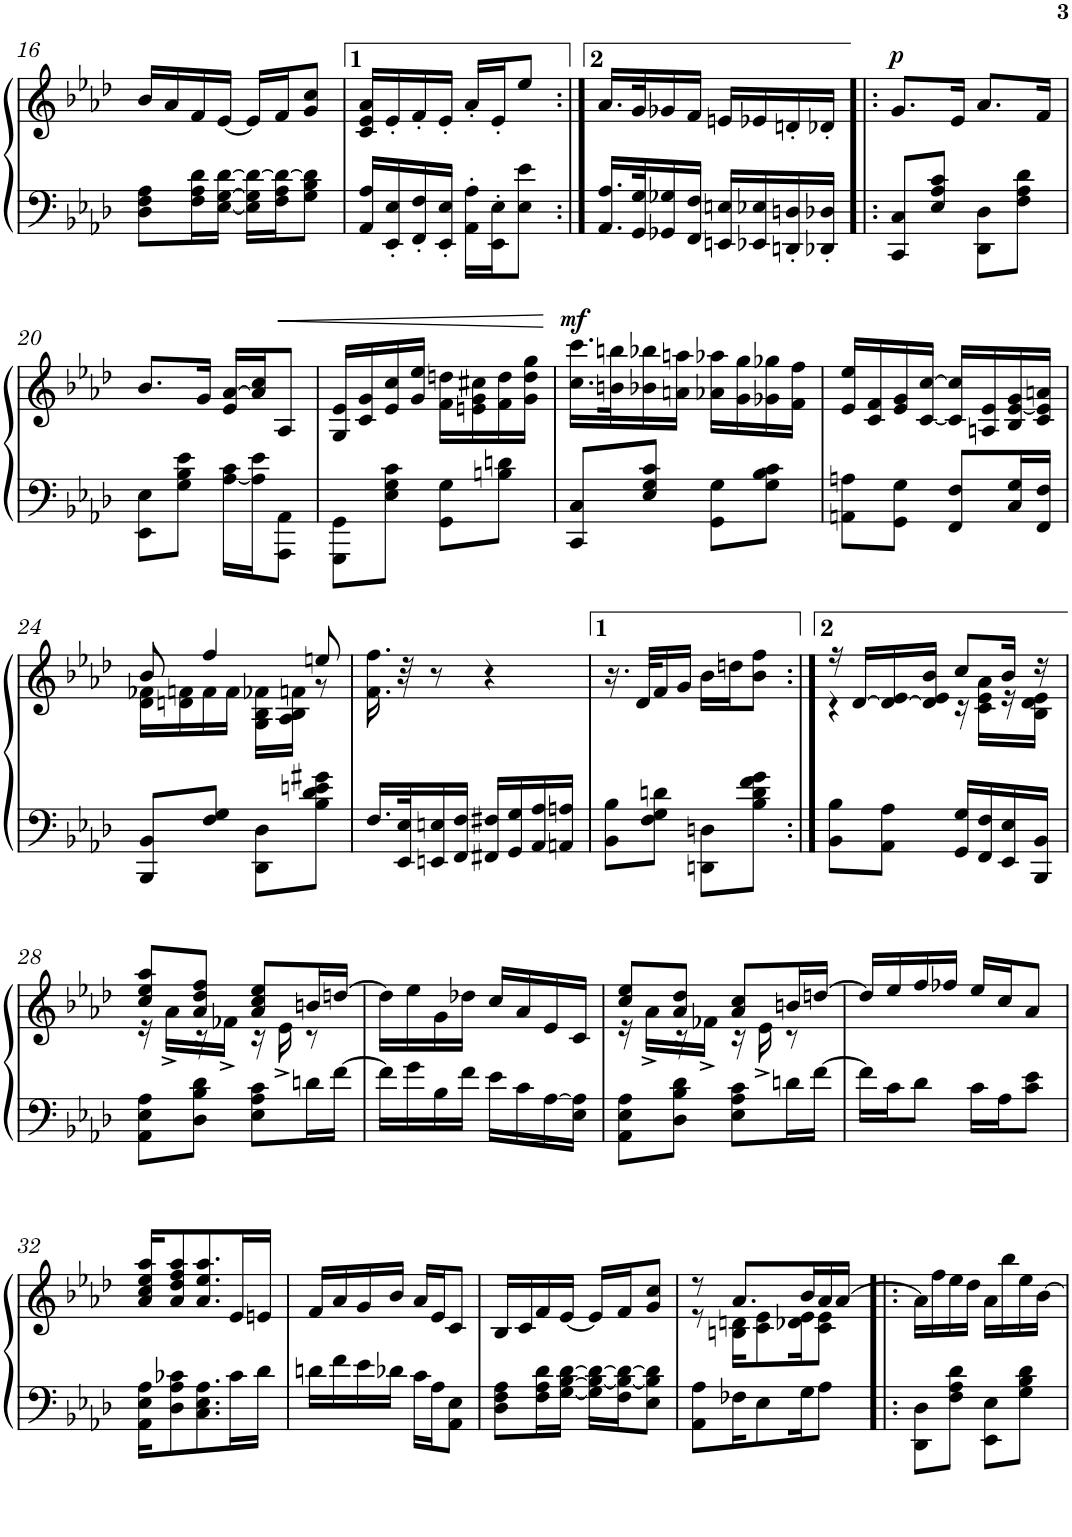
**kern	**kern	**dynam
*part1	*part1	*part1
*staff2	*staff1	*staff1/2
*I"Piano	*	*
*I'Pno.	*	*
!!LO:PB:g=z
*clefF4	*clefG2	*
*k[b-e-a-d-]	*k[b-e-a-d-]	*
*A-:	*A-:	*
*M2/4	*M2/4	*
=16	=16	=16
8D-\ 8F\ 8A-\L	16b-/LL	.
.	16a-/	.
16F\ 16A-\ 16d-\L	16f/	.
[16E-\ [16G\ [16d-\JJ	[16e-/JJ	.
16E-\] 16G\] 16d-\_LL	16e-/LL]	.
16F\ 16A-\ 16d-\_J	16f/J	.
8G\ 8B-\ 8d-\]J	8g/ 8cc/J	.
=17	=17	=17
16AA-/ 16A-/LL	16c/ 16e-/ 16a-/LL	.
16EE-/' 16E-/'	16e-'/	.
16FF/' 16F/'	16f'/	.
16EE-/' 16E-/'JJ	16e-'/JJ	.
16AA-\' 16A-\'LL	16a-'/LL	.
16EE-\' 16E-\'J	16e-'/J	.
8E-\ 8e-\J	8ee-/J	.
=18:|!	=18:|!	=18:|!
16.AA-/ 16.A-/LL	16.a-/LL	.
32GG/ 32G/K	32g/K	.
16GG-X/ 16G-X/	16g-X/	.
16FF/ 16F/JJ	16f/JJ	.
16EEn/ 16En/LL	16en/LL	.
16EE-X/ 16E-X/	16e-X/	.
16DDn/' 16Dn/'	16dn'/	.
16DD-X/' 16D-X/'JJ	16d-X'/JJ	.
=19!|:	=19!|:	=19!|:
!	!	!LO:DY:a
8CC/ 8C/L	8.g/L	p
8E-/ 8A-/ 8c/J	.	.
.	16e-/Jk	.
8DD-\ 8D-\L	8.a-/L	.
8F\ 8A-\ 8d-\J	.	.
.	16f/Jk	.
!!LO:LB:g=z
=20	=20	=20
8EE-\ 8E-\L	8.b-/L	.
8G\ 8B-\ 8e-\J	.	.
.	16g/Jk	.
[16A-\ 16c\LL	16e-/ [16a-/LL	.
16A-\] 16e-\J	16a-/] 16cc/J	.
!	!	!LO:HP:b
8AAA-\ 8AA-\J	8A-/J	<
=21	=21	=21
8GGG\ 8GG\L	16G/ 16e-/LL	.
.	16c/ 16g/	.
8E-\ 8G\ 8c\J	16e-/ 16cc/	.
.	16g/ 16ee-/JJ	.
8GG\ 8G\L	16f\ 16ddn\LL	.
.	16en\ 16g\ 16cc#X\	.
8Bn\ 8dn\J	16f\ 16dd\	.
.	16g\ 16dd\ 16gg\JJ	.
.	.	[
=22	=22	=22
!	!	!LO:DY:a
8CC/ 8C/L	16.cc\ 16.ccc\LL	mf
.	32bn\ 32bbn\K	.
8E-/ 8G/ 8c/J	16b-X\ 16bb-X\	.
.	16an\ 16aan\JJ	.
8GG\ 8G\L	16a-X\ 16aa-X\LL	.
.	16g\ 16gg\	.
8G\ 8B-\ 8c\J	16g-X\ 16gg-X\	.
.	16f\ 16ff\JJ	.
=23	=23	=23
8AAn\ 8An\L	16e-/ 16ee-/LL	.
.	16c/ 16f/	.
8GG\ 8G\J	16e-/ 16g/	.
.	[16c/ [16cc/JJ	.
8FF/ 8F/L	16c/] 16cc/]LL	.
.	16An/ 16e-/	.
16C/ 16G/L	16B-/ [16e-/ 16g/	.
16FF/ 16F/JJ	16c/ 16e-/] 16an/JJ	.
!!LO:LB:g=z
=24	=24	=24
*	*^	*
8BBB-/ 8BB-/L	8b-/	16d-\ 16f-X\LL	.
.	.	16dn\ 16fn\	.
8F/ 8G/J	4ff/	16f\	.
.	.	16f\JJ	.
8DD-\ 8D-\L	.	16G\ 16B-\ 16f-X\LL	.
.	.	16A-\ 16B-\ 16fn\JJ	.
8B-\ 8d-\ 8en\ 8g#X\J	8een/	8r	.
*	*v	*v	*
=25	=25	=25
16.F/LL	16.f\ 16.ff\	.
32EE-/ 32E-/K	32r	.
16EEn/ 16En/	8r	.
16FF/ 16F/JJ	.	.
16FF#X/ 16F#X/LL	4r	.
16GG/ 16G/	.	.
16AA-/ 16A-/	.	.
16AAn/ 16An/JJ	.	.
=26	=26	=26
8BB-\ 8B-\L	16.r	.
.	32d-/KLL	.
8F\ 8G\ 8dn\J	16f/	.
.	16g/JJ	.
8DDn\ 8Dn\L	16b-\LL	.
.	16ddn\J	.
8B-\ 8d\ 8f\ 8g\J	8b-\ 8ff\J	.
=27:|!	=27:|!	=27:|!
*	*^	*
8BB-\ 8B-\L	16r	4r	.
.	[>16d-/LL	.	.
8AA-\ 8A-\J	16d-/_ 16e-/	.	.
.	16d-/] 16e-/ 16b-/JJ	.	.
16GG/ 16G/LL	8cc/L	16r	.
16FF/ 16F/	.	16c\ 16e-\ 16a-\LL	.
16EE-/ 16E-/	16b-/Jk	16r	.
16BBB-/ 16BB-/JJ	16r	16B-\ 16d-\ 16e-\JJ	.
!!LO:LB:g=z	!!
=28	=28	=28	=28
8AA-\ 8E-\ 8A-\L	8cc/ 8ee-/ 8aa-/L	16r	.
.	.	16a-^\LL	.
8D-\ 8B-\ 8d-\J	8a-/ 8dd-/ 8ff/J	16r	.
.	.	16f-X^\JJ	.
8E-\ 8A-\ 8c\L	8a-/ 8cc/ 8ee-/L	16r	.
.	.	16e-^\	.
16dn\L	16bn/L	8r	.
[16f\JJ	[>16ddn/JJ	.	.
*	*v	*v	*
=29	=29	=29
16f\LL]	16dd\LL]	.
16g\	16ee-\	.
16B-\	16g\	.
16f\JJ	16dd-X\JJ	.
16e-\LL	16cc/LL	.
16c\	16a-/	.
[16A-\	16e-/	.
16E-\ 16A-\]JJ	16c/JJ	.
=30	=30	=30
*	*^	*
8AA-\ 8E-\ 8A-\L	8cc/ 8ee-/L	16r	.
.	.	16a-^\LL	.
8D-\ 8B-\ 8d-\J	8a-/ 8dd-/J	16r	.
.	.	16f-X^\JJ	.
8E-\ 8A-\ 8c\L	8a-/ 8cc/L	16r	.
.	.	16e-^\	.
16dn\L	16bn/L	8r	.
[16f\JJ	[>16ddn/JJ	.	.
*	*v	*v	*
=31	=31	=31
16f\LL]	16dd/LL]	.
16c\J	16ee-/	.
8d-\J	16ff/	.
.	16ff-X/JJ	.
16c\LL	16ee-/LL	.
16A-\J	16cc/J	.
8c\ 8e-\J	8a-/J	.
!!LO:LB:g=z
=32	=32	=32
16AA-\ 16E-\ 16A-\KL	16a-/ 16cc/ 16ee-/ 16aa-/KL	.
8D-\ 8A-\ 8c-X\	8a-/ 8dd-/ 8ff/ 8aa-/	.
8.C\ 8.E-\ 8.A-\	8.a-/ 8.ee-/ 8.aa-/	.
16c-\L	16e-/L	.
16d-\JJ	16en/JJ	.
=33	=33	=33
16dn\LL	16f/LL	.
16f\	16a-/	.
16e-\	16g/	.
16d-X\JJ	16b-/JJ	.
16c\LL	16a-/LL	.
16A-\J	16e-/J	.
8AA-\ 8E-\J	8c/J	.
=34	=34	=34
8D-\ 8F\ 8A-\L	16B-/LL	.
.	16c/	.
16F\ 16A-\ 16d-\L	16f/	.
[16G\ [16B-\ [16d-\JJ	[16e-/JJ	.
16G\] 16B-\_ 16d-\_LL	16e-/LL]	.
16F\ 16B-\_ 16d-\_J	16f/J	.
8E-\ 8B-\] 8d-\]J	8g/ 8cc/J	.
=35	=35	=35
*	*^	*
8AA-\ 8A-\L	8r	8r	.
16F-X\K	8.a-/L	16Bn\ 16dn\KL	.
8E-\	.	8c\ 8e-\	.
16G\K	16b-/L	16d-X\ 16e-\K	.
8A-\J	16a-/	8c\ 8e-\J	.
.	[>16a-/JJ	.	.
*	*v	*v	*
=36!|:	=36!|:	=36!|:
8DD-\ 8D-\L	16a-\LL]	.
.	16ff\	.
8F\ 8A-\ 8d-\J	16ee-\	.
.	16dd-\JJ	.
8EE-\ 8E-\L	16a-\LL	.
.	16bb-\	.
8G\ 8B-\ 8d-\J	16ee-\	.
.	[16b-\JJ	.
=	=	=
*-	*-	*-
